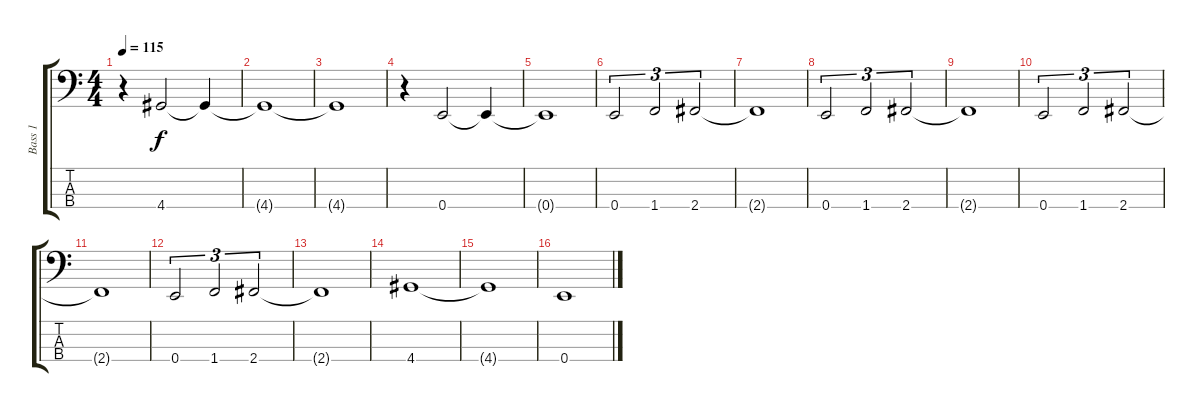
\track ("Bass 1" "Bass 1") {instrument electricbassfinger}
\staff {score tabs}
\tuning (G2 D2 A1 E1) {hide}
\ts (4 4)
\tempo 115
\clef f4
\ks c
r.4{dy f} 4.4.2 4.4{t}.4 |
4.4{t}.1 |
4.4{t}.1 |
r.4 0.4.2 0.4{t}.4 |
0.4{t}.1 |
0.4.2{tu (3 2)} 1.4.2{tu (3 2)} 2.4.2{tu (3 2)} |
2.4{t}.1 |
0.4.2{tu (3 2)} 1.4.2{tu (3 2)} 2.4.2{tu (3 2)} |
2.4{t}.1 |
0.4.2{tu (3 2)} 1.4.2{tu (3 2)} 2.4.2{tu (3 2)} |
2.4{t}.1 |
0.4.2{tu (3 2)} 1.4.2{tu (3 2)} 2.4.2{tu (3 2)} |
2.4{t}.1 |
4.4.1 |
4.4{t}.1 |
0.4.1
